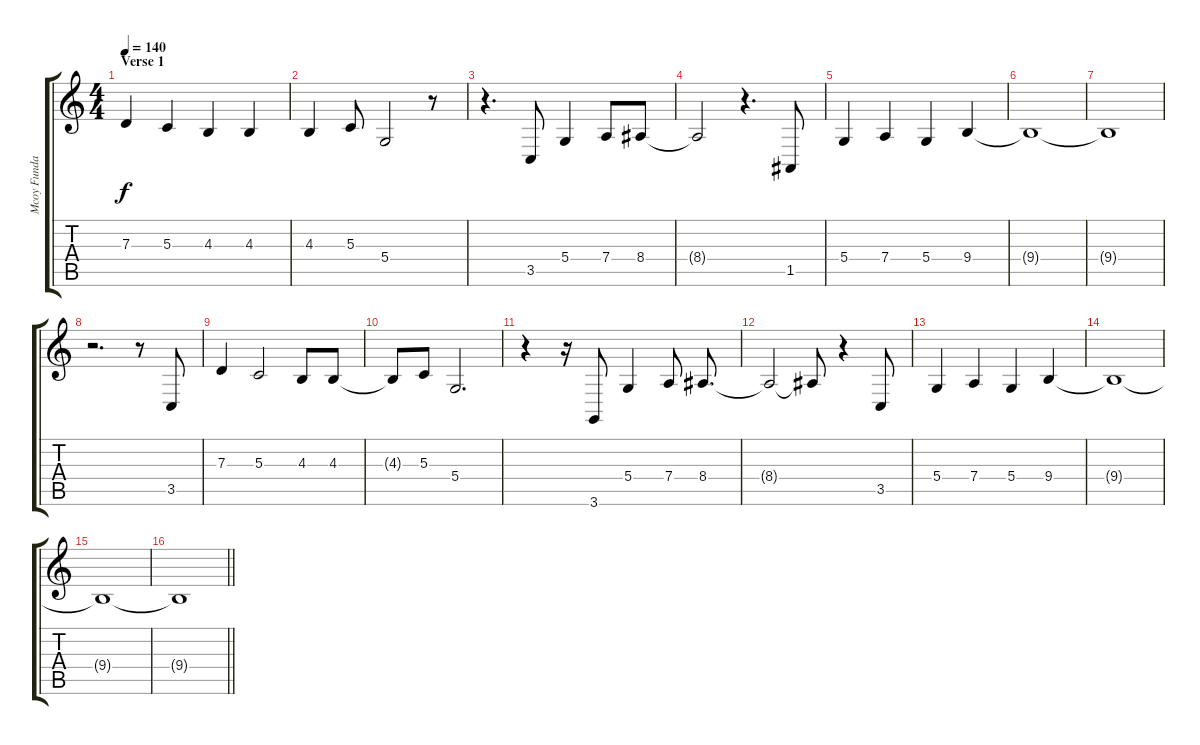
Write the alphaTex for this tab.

\track ("Mcoy Fundales(Vocal)" "Mcoy Funda") {instrument sopranosax}
\staff {score tabs}
\tuning (E4 B3 G3 D3 A2 E2) {hide}
\ts (4 4)
\section ("" "Verse 1")
\tempo 140
\clef g2
\ks c
7.3.4{dy f} 5.3.4 4.3.4 4.3.4 |
4.3.4 5.3.8 5.4.2 r.8 |
r.4{d} 3.5.8 5.4.4 7.4.8 8.4.8 |
8.4{t}.2 r.4{d} 1.5.8 |
5.4.4 7.4.4 5.4.4 9.4.4 |
9.4{t}.1 |
9.4{t}.1 |
r.2{d} r.8 3.5.8 |
7.3.4 5.3.2 4.3.8 4.3.8 |
4.3{t}.8 5.3.8 5.4.2{d} |
r.4 r.16 3.6.8 5.4.4 7.4.8 8.4.8{d} |
8.4{t}.2 8.4{t}.8 r.4 3.5.8 |
5.4.4 7.4.4 5.4.4 9.4.4 |
9.4{t}.1 |
9.4{t}.1 |
\barLineRight lightlight
9.4{t}.1
